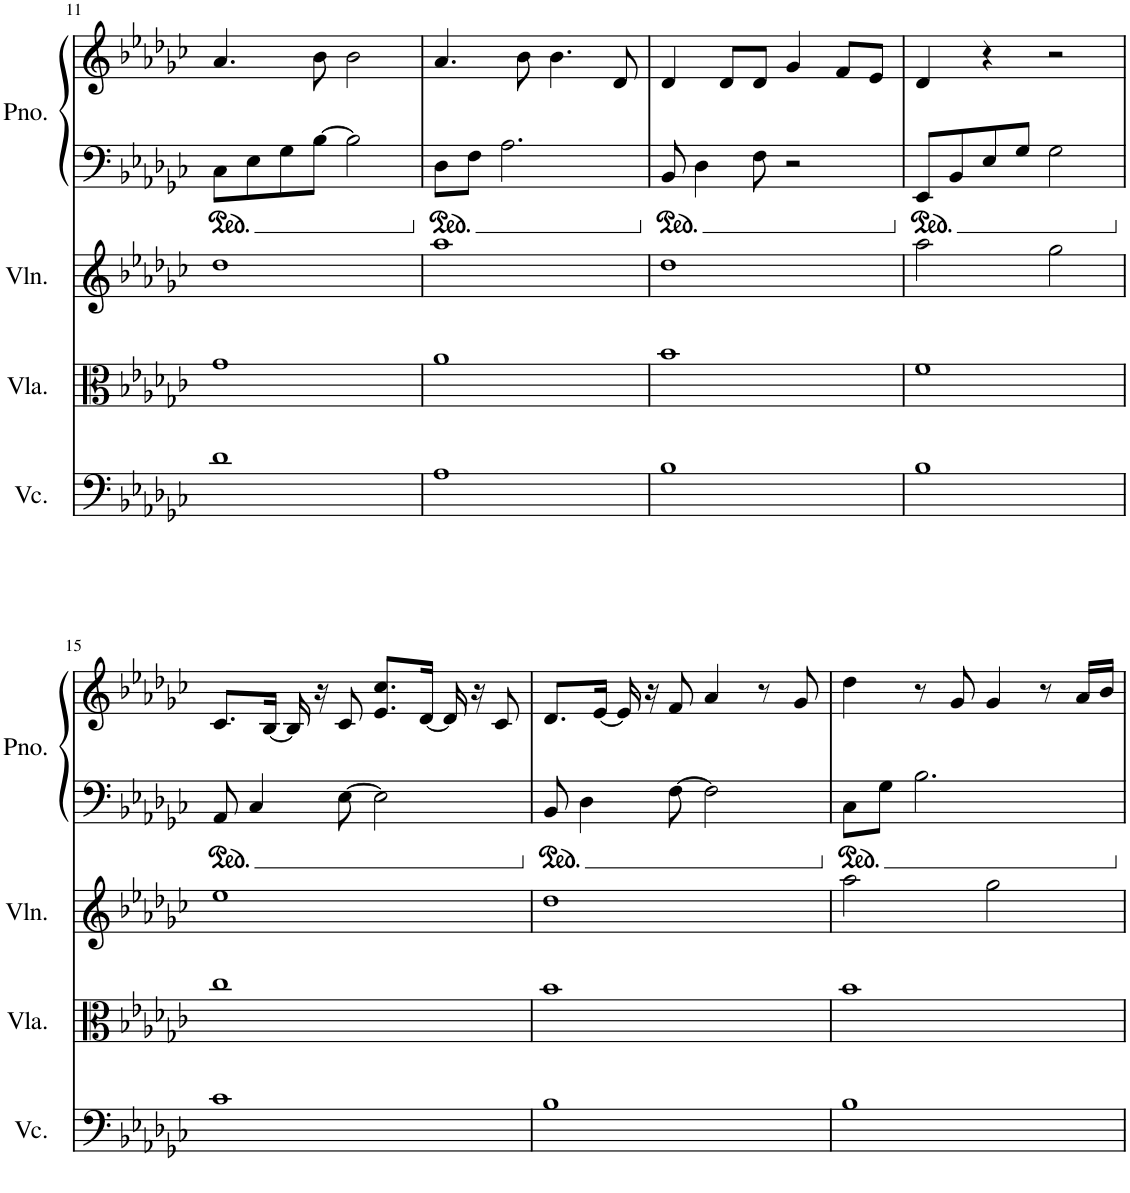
**kern	**kern	**kern	**kern	**kern
*part4	*part3	*part2	*part1	*part1
*staff5	*staff4	*staff3	*staff2	*staff1
*I"Cello	*I"Viola	*I"Violin	*I"Piano	*
*	*I'Vla.	*I'Vln.	*I'Pno.	*
!!LO:PB:g=z
*clefF4	*clefC3	*clefG2	*clefF4	*clefG2
*k[b-e-a-d-g-c-]	*k[b-e-a-d-g-c-]	*k[b-e-a-d-g-c-]	*k[b-e-a-d-g-c-]	*k[b-e-a-d-g-c-]
*M4/4	*M4/4	*M4/4	*M4/4	*M4/4
=11	=11	=11	=11	=11
1d-	1g-	1dd-	8C-\L	4.a-/
.	.	.	8E-\	.
.	.	.	8G-\	.
.	.	.	[8B-\J	8b-\
.	.	.	2B-\]	2b-\
=12	=12	=12	=12	=12
1A-	1a-	1aa-	8D-\L	4.a-/
.	.	.	8F\J	.
.	.	.	2.A-\	.
.	.	.	.	8b-\
.	.	.	.	4.b-\
.	.	.	.	8d-/
=13	=13	=13	=13	=13
1B-	1b-	1dd-	8BB-/	4d-/
.	.	.	4D-\	.
.	.	.	.	8d-/L
.	.	.	8F\	8d-/J
.	.	.	2r	4g-/
.	.	.	.	8f/L
.	.	.	.	8e-/J
=14	=14	=14	=14	=14
1B-	1f	2aa-\	8EE-/L	4d-/
.	.	.	8BB-/	.
.	.	.	8E-/	4r
.	.	.	8G-/J	.
.	.	2gg-\	2G-\	2r
!!LO:LB:g=z
=15	=15	=15	=15	=15
1c-	1cc-	1ee-	8AA-/	8.c-/L
.	.	.	4C-/	.
.	.	.	.	[16B-/Jk
.	.	.	.	16B-/]
.	.	.	.	16r
.	.	.	[8E-\	8c-/
.	.	.	2E-\]	8.e-/ 8.cc-/L
.	.	.	.	[16d-/Jk
.	.	.	.	16d-/]
.	.	.	.	16r
.	.	.	.	8c-/
=16	=16	=16	=16	=16
1B-	1b-	1dd-	8BB-/	8.d-/L
.	.	.	4D-\	.
.	.	.	.	[16e-/Jk
.	.	.	.	16e-/]
.	.	.	.	16r
.	.	.	[8F\	8f/
.	.	.	2F\]	4a-/
.	.	.	.	8r
.	.	.	.	8g-/
=17	=17	=17	=17	=17
1B-	1b-	2aa-\	8C-\L	4dd-\
.	.	.	8G-\J	.
.	.	.	2.B-\	8r
.	.	.	.	8g-/
.	.	2gg-\	.	4g-/
.	.	.	.	8r
.	.	.	.	16a-/LL
.	.	.	.	16b-/JJ
=	=	=	=	=
*-	*-	*-	*-	*-
